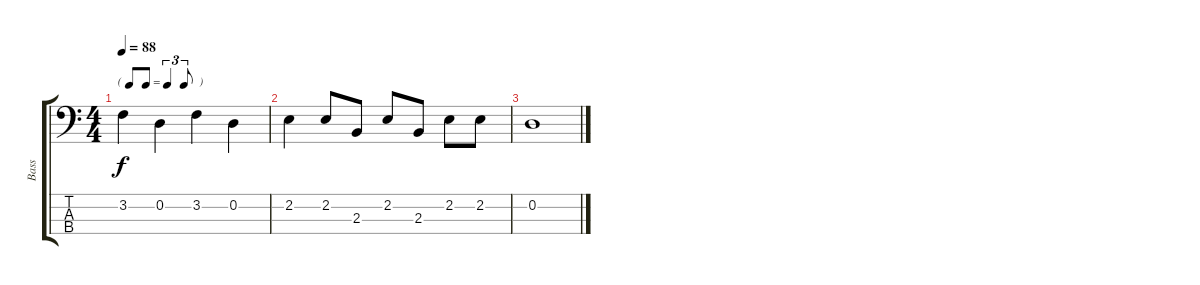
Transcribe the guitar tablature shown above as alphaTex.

\track ("Bass" "Bass") {instrument electricbassfinger}
\staff {score tabs}
\tuning (G2 D2 A1 E1) {hide}
\ts (4 4)
\tf triplet8th
\tempo 88
\clef f4
\ks c
3.2.4{dy f} 0.2.4 3.2.4 0.2.4 |
2.2.4 2.2.8 2.3.8 2.2.8 2.3.8 2.2.8 2.2.8 |
0.2.1
